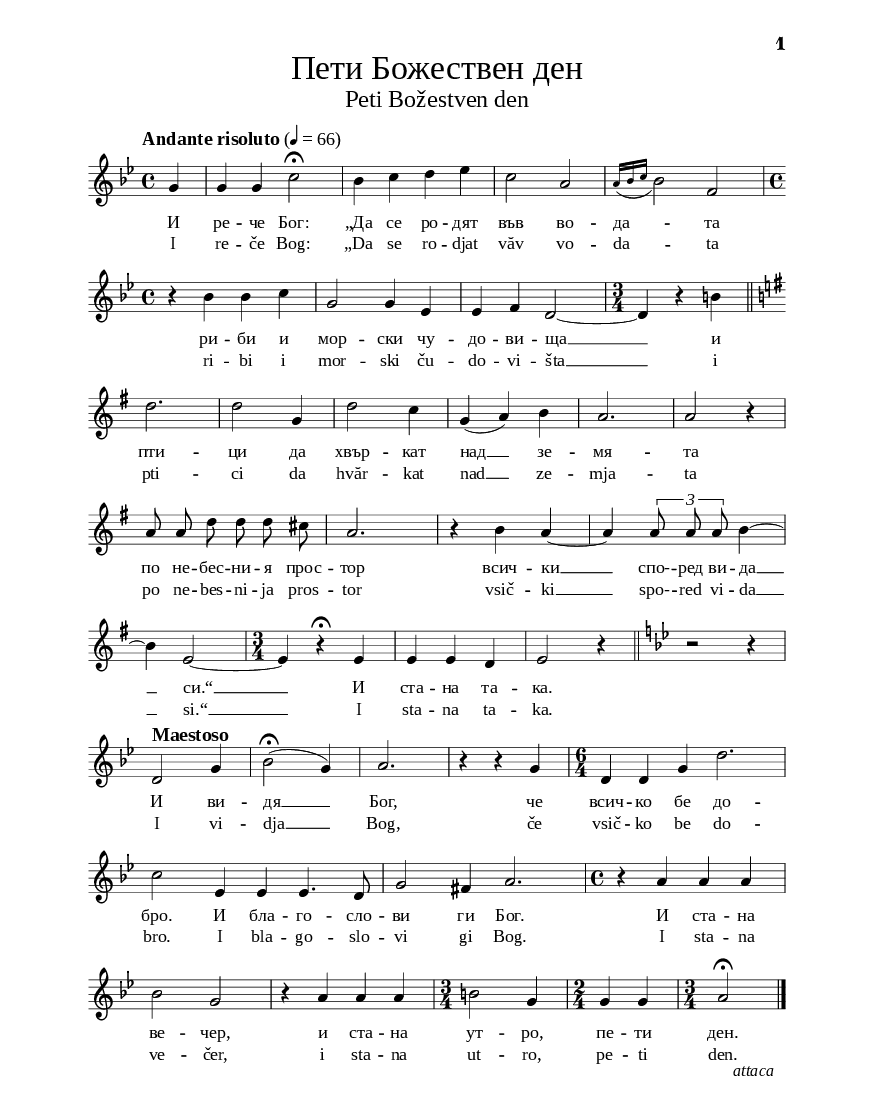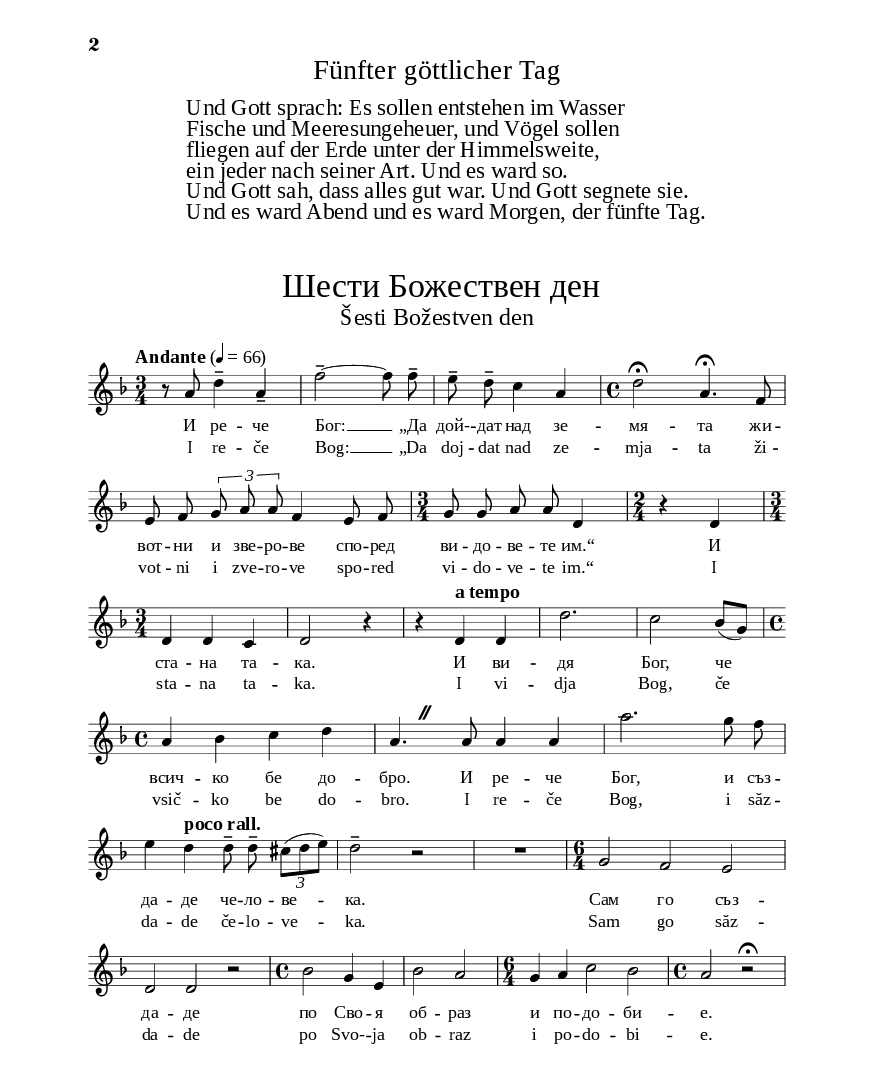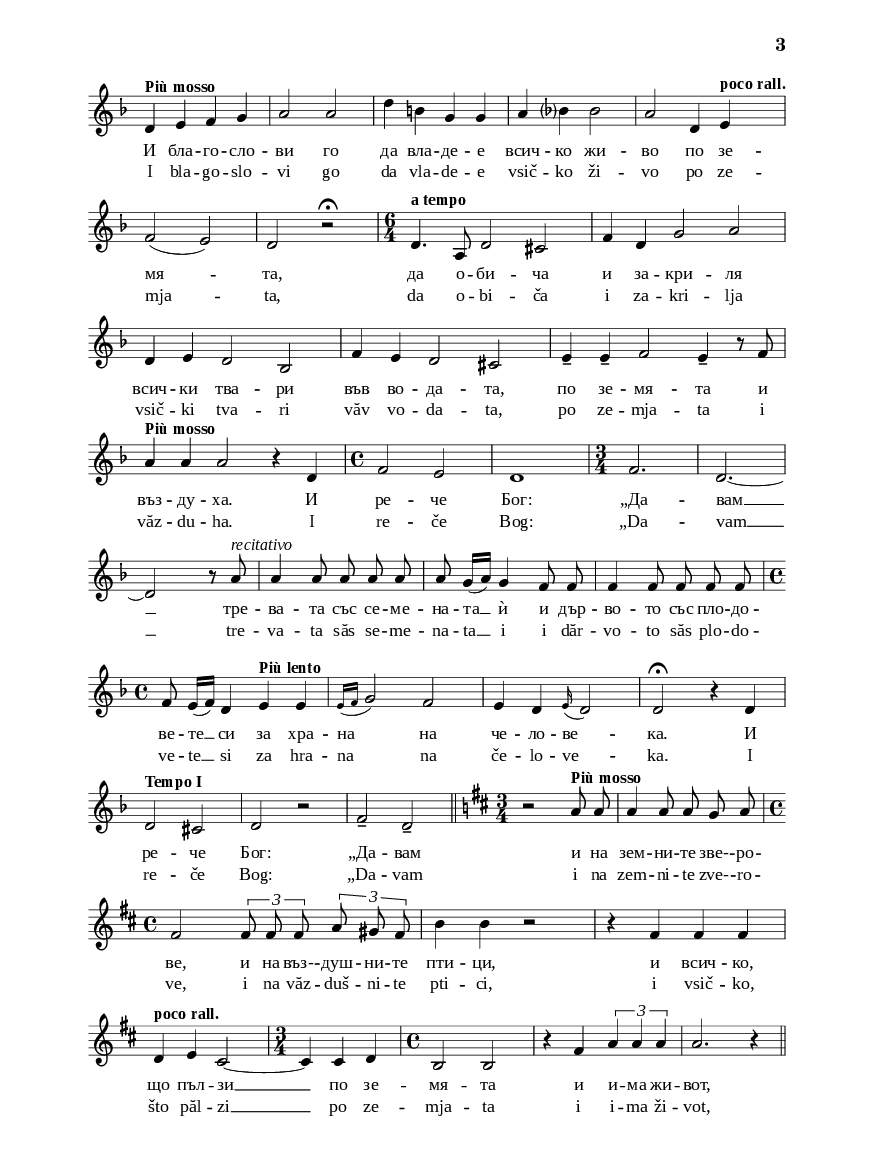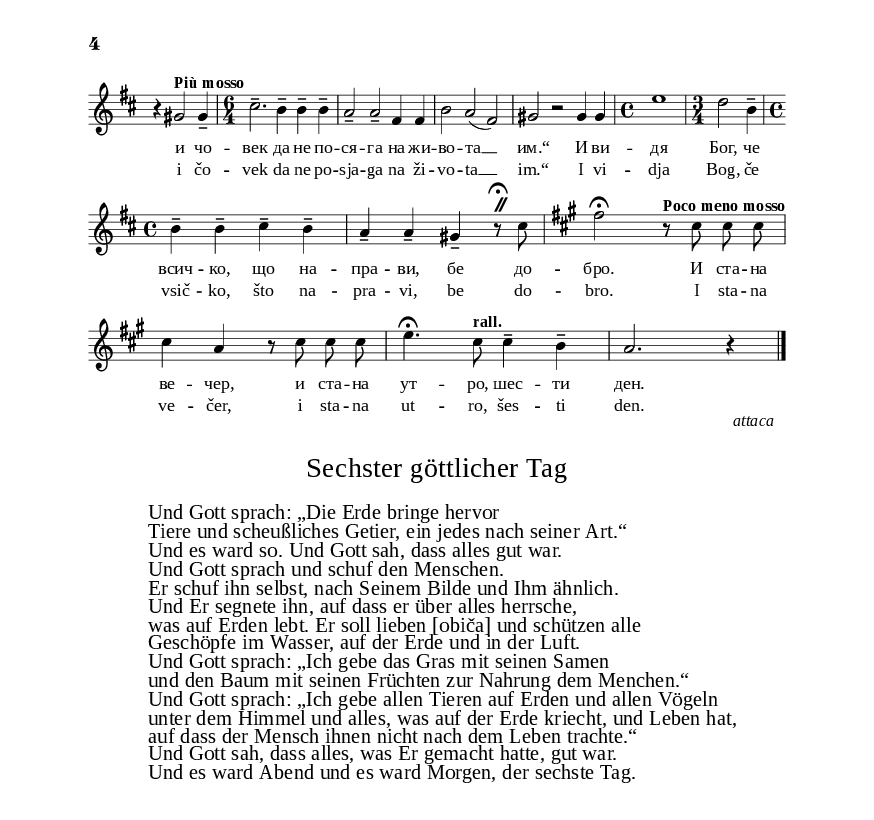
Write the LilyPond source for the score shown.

\version "2.24.2"

% include paper part and global functions
\include "include/globals.ily"

\bookpart {
  \label #'ref195
  \tocItem \markup "     Пети Божествен ден – Peti Božestven den "
  \include "include/bookpart-paper.ily"
  \score {
    \include "include/score-layout.ily"

    \new Voice \absolute {
      \clef treble
      \key g \minor
      \time 4/4
      \tempoFunc "Andante risoluto" 4 "66"
      \autoBeamOff
      \partial 4
      g'4
      | % 146
      g'4 g'4 c''2 ^\fermata | % 147
      bes'4  c''4  d''4  es''4 | % 148
      c''2 a'2 | % 149
      \acciaccatura {  a'16 [ bes' c''] } bes'2 f'2 |
      \time 4/4
      r4  bes'4  bes'4  c''4 | % 151
      g'2 g'4 es'4 | % 152
      es'4 f'4 d'2 ~ | % 153
      \time 3/4  | % 153
      d'4 r4  b'4 \bar "||"
      \break | % 154
      \key g \major | % 154
      d''2. | % 155
      d''2 g'4 | % 156
      d''2  c''4 | % 157
      g'4 ( a'4 )  b'4 | % 158
      a'2. | % 159
      a'2 r4 \break |
      a'8 a'8  d''8  d''8  d''8
      cis''8 | % 161
      a'2. | % 162
      r4  b'4 a'4 ~ | % 163
      a'4 %\once \omit TupletBracket
      \times 2/3  {
        a'8 a'8 a'8
      }
      b'4 ~ \break | % 164
      b'4 e'2 ~  | % 165
      \time 3/4 e'4 r4 ^\fermata e'4 | % 166
      e'4 e'4 d'4 | % 167
      e'2 r4 \bar "||"
      \key bes \major | % 168
      r2 r4 | \break % 169
      \tempo "Maestoso" d'2 g'4 |

      bes'2 ( ^\fermata g'4 ) | % 171
      a'2. | % 172
      r4 r4 g'4 | % 173
      \time 6/4  | % 173
      d'4 d'4 g'4  d''2. \break | % 174
      c''2 es'4 es'4 es'4. d'8 | % 175
      g'2 fis'4 a'2. | % 176
      \time 4/4  | % 176
      r4 a'4 a'4 a'4 | \break % 177
      bes'2 g'2 | % 178
      r4 a'4 a'4 a'4 | % 179
      \time 3/4  | % 179
      b'2 g'4 |
      \time 2/4  |
      g'4 g'4 | % 181
      \time 3/4 | % 181
      a'2 \fermata \bar "|."
    }

    \addlyrics {
      И ре -- че Бог:
      „Да се ро -- дят във во --
      да -- та ри -- би и мор -- ски
      чу -- до -- ви -- ща __  и пти -- ци
      да хвър -- кат над __  зе -- мя --
      та по не -- бес -- ни -- я прос --
      тор всич -- ки __  "спо-" -- ред ви --
      да __ си.“ __  И ста -- на та --
      ка. И ви -- дя __  Бог, че всич --
      ко бе до -- бро. И бла -- го --
      сло -- ви ги Бог. И ста -- на ве
      -- чер, и ста -- на ут -- ро, пе --
      ти ден.}
       \addlyrics {
      I re -- če Bog:
      „Da se ro -- djat văv vo --
      da -- ta ri -- bi i mor -- ski
      ču -- do -- vi -- šta __ i pti -- ci
      da hvăr -- kat nad __  ze -- mja --
      ta po ne -- bes -- ni -- ja pros --
      tor vsič -- ki __  "spo-" -- red vi --
      da __ si.“  __ I sta -- na ta --
      ka. I vi -- dja __  Bog, če vsič --
      ko be do -- bro. I bla -- go --
      slo -- vi gi Bog. I sta -- na ve
      -- čer, i sta -- na ut -- ro, pe --
      ti den.}


        \header {
          title = \titleFunc "Пети Божествен ден" "Peti Božestven den"
        }

        \midi{}

      } % score

      \markup \raise #2.8 \override #'(baseline-skip . 2) {
        \column {
          \fill-line \italic { "" "" \concat {"attaca" "   " }}
        }
      }

      \pageBreak

      % include foreign translation(s) of the song
      \version "2.24.4"

\markup \fill-line { \fontsize #deTitleFontSize "Fünfter göttlicher Tag" }
\markup \null
\markup \null
\markup \abs-fontsize #11 \override #`(baseline-skip . ,bgCoupletBaselineSkip) {
  \fill-line {
    \hspace #0.1
    \column {
      \line {
        \bold "  "
        \column {
         "Und Gott sprach: Es sollen entstehen im Wasser"
         "Fische und Meeresungeheuer, und Vögel sollen"
         "fliegen auf der Erde unter der Himmelsweite,"
         "ein jeder nach seiner Art. Und es ward so. "
         "Und Gott sah, dass alles gut war. Und Gott segnete sie."
         "Und es ward Abend und es ward Morgen, der fünfte Tag."
        }
      }
      
    }\hspace #0.1
  }
}


      \markup \empty-three

        \label #'ref195
  \tocItem \markup "     Шести Божествен ден – Šesti Božestven den "

      \include "include/bookpart-paper.ily"
      \score {
        \include "include/score-layout.ily"

        \new Voice \absolute {
          \clef treble
          \key d \minor
          \time 3/4
          \tempoFunc "Andante" 4 "66"
          \autoBeamOff
          r8 a'8  d''4 -- a'4 --
          | % 183
          f''2 ~ --  f''8  f''8 -- | % 184
          e''8 --  d''8 --  c''4 a'4 | % 185
          \time 4/4  | % 185
          d''2 ^\fermata a'4. ^\fermata f'8 \break | % 186
          e'8 f'8
          \times 2/3  {
            g'8  a'8 a'8
          }
          f'4 e'8 f'8 | % 187
          \time 3/4  | % 187
          g'8 g'8 a'8 a'8 d'4 | % 188
          \time 2/4  | % 188
          r4 d'4  \break | % 189
          \time 3/4  | % 189
          d'4 d'4 c'4 |
          d'2 r4 | % 191
          r4 \tempo "a tempo" d'4  d'4 | % 192
          d''2. | % 193
          c''2 bes'8 ( [ g'8 ) ] \break | % 194
          \time 4/4  | % 194
          a'4  bes'4  c''4  d''4  | % 195

          a'4.^\markup {
            \concat { "       " \musicglyph #"scripts.caesura.straight"}
          } a'8 a'4 a'4 | % 196
          a''2.  g''8 f''8 \break | % 197
          e''4 \tempo "poco rall." d''4
          d''8 --  d''8 -- \once \omit TupletBracket
          \times 2/3  {
            cis''8 ( [  d''8  e''8 ) ]
          } |
          d''2  -- r2 | % 199
          R1 |
          \time 6/4  |
          g'2 f'2 e'2 \break | % 201
          d'2 d'2 r2  | % 202
          \time 4/4  | % 202
          bes'2 g'4 e'4 | % 203
          bes'2 a'2 | % 204
          \time 6/4  | % 204
          g'4 a'4  c''2  bes'2 | % 205
          \time 4/4  | % 205
          a'2 r2 ^\fermata \break | % 206
          d'4 ^\markup{ \bold {Più mosso} } e'4 f'4
          g'4 | % 207
          a'2 a'2 | % 208
          d''4  b'4 g'4 g'4 | % 209
          a'4  bes'?4  bes'2 |
          a'2 d'4 e'4  ^\markup{ \bold {poco rall.} } \break  | % 211
          f'2 ( e'2 ) | % 212
          d'2 r2 ^\fermata | % 213
          \time 6/4  | % 213
          d'4. ^\markup{ \bold {a tempo} } a8 d'2
          cis'2 | % 214
          f'4 d'4 g'2 a'2 \break | % 215
          d'4 e'4 d'2 bes2 | % 216
          f'4 e'4 d'2 cis'2 | % 217
          e'4 -- e'4 -- f'2 e'4 -- r8
          f'8 \break | % 218
          a'4 ^\markup{ \bold {Più mosso} } a'4 a'2 r4
          d'4 | % 219
          \time 4/4  | % 219
          f'2 e'2 |
          d'1  | % 221
          \time 3/4  | % 221
          f'2. | % 222
          d'2. ~ \break | % 223
          d'2 r8 a'8 ^\markup{ \italic {recitativo} } | % 224
          a'4 a'8 a'8 a'8 a'8 | % 225
          a'8 g'16 ( [ a'16 ) ] g'4 f'8
          f'8 | % 226
          f'4 f'8 f'8 f'8 f'8 \break | % 227
          \time 4/4  | % 227
          f'8 e'16 ( [ f'16 ) ] d'4 e'4 ^\markup{ \bold {Più lento} }  e'4 |
          \grace { e'16 [ ( f' ]  } g'2 ) f'2 |
          e'4 d' \grace {
            e'16 (} d'2 ) |
            d'2 \fermata r4 d'4 |
            d'2 ^\markup{ \bold {Tempo I} } cis'2 | % 232
            d'2 r2 | % 233
            f'2 -- d'2 -- | \bar "||" % 234
            \time 3/4  | % 234
            \key d \major r2 a'8 ^\markup{ \bold {Più mosso} } a'8  | % 235
            a'4 a'8 a'8 g'8 a'8 \break | % 236
            \time 4/4  | % 236
            fis'2
            \times 2/3  {
              fis'8  fis'8 fis'8
            }
            \times 2/3  {
              a'8  gis'8 fis'8
            }
            

           | % 237
            b'4  b'4 r2  | % 238
            r4 fis'4 fis'4 fis'4  | \break % 239
            d'4 ^\markup{ \bold {poco rall.} } e'4 cis'2~ |
            \time 3/4  |
            cis'4 cis'4 d'4 | % 241
            \time 4/4  | % 241
            b2 b2 | % 242
            r4 fis'4 \times 2/3 {
              a'4 a'4 a'4
            }
            | % 243
            a'2. r4 \break | \bar "||"% 244
            r4 gis'2 ^\markup{ \bold {Più mosso} } gis'4 -- | % 245
            \time 6/4  | % 245
            cis''2. --  b'4 --  b'4 --  b'4
            -- | % 246
            a'2 -- a'2 -- fis'4 fis'4
            | % 247
            b'2 a'2 ( fis'2 ) | % 248
            gis'2 r2 gis'4 gis'4 | % 249
            \time 4/4  | % 249
            e''1 |
            \time 3/4  |
            d''2  b'4 -- | % 251
            \time 4/4  | \break % 251
            b'4 --  b'4 --  cis''4 --  b'4
            -- | % 252
            a'4 -- a'4 -- gis'4 -- r8
            ^\markup {
              \musicglyph #"scripts.caesura.straight"
            }
            ^\fermata
            cis''8  |  % 253
             \key a \major 
            fis''2 ^\fermata r8  ^\markup{ \bold {Poco meno mosso} } cis''8
            cis''8  cis''8  \break | % 254
            cis''4 a'4 r8  cis''8  cis''8
            cis''8 | % 255
            e''4. ^\fermata  cis''8 ^\markup{ \bold {rall.} }
            cis''4 --  b'4 -- | % 256
            a'2. r4 \bar "|."


          }
          \addlyrics {
            И ре -- че Бог: __  „Да
            "дой-" -- дат над зе -- мя -- та жи --
            вот -- ни и зве -- ро -- ве спо --
            ред ви -- до -- ве -- те им.“ И
            ста -- на та -- ка. И ви -- дя Бог,
            че  всич -- ко бе до -- бро. И
            ре -- че Бог, и съз -- да -- де че
            -- ло -- ве --  ка. Сам го съз
            -- да -- де по Сво -- я об -- раз и
            по -- до -- би -- е. И бла -- го --
            сло -- ви го да вла -- де -- е
            всич -- ко жи -- во по зе -- мя
            -- та, да о -- би -- ча и за --
            кри -- ля всич -- ки тва -- ри във
            во -- да -- та, по зе -- мя -- та и
            въз -- ду -- ха. И ре -- че Бог:
            „Да -- вам  __ тре -- ва -- та
            със се -- ме -- на -- та __  ѝ и
            дър -- во -- то със пло -- до -- ве
            -- те __  си за хра --
            на на че -- ло --  ве -- ка. И ре --
            че Бог: „Да -- вам и на зем --
            ни -- те "зве-" -- ро -- ве, и на "въз-"
            -- душ -- ни -- те пти -- ци, и всич
            -- ко, що пъл -- зи __ по зе -- мя
            -- та и и -- ма жи -- вот, и чо --
            век да не по -- ся -- га на жи --
            во -- та __ им.“ И ви -- дя Бог,
            че всич -- ко, що на -- пра -- ви,
            бе до -- бро. И ста -- на ве --
            чер, и ста -- на ут -- ро, шес --
            ти ден.
          }
                   \addlyrics {
            I re -- če Bog: __  „Da
            doj -- dat nad ze -- mja -- ta ži --
            vot -- ni i zve -- ro -- ve spo --
            red vi -- do -- ve -- te im.“ I
            sta -- na ta -- ka. I vi -- dja Bog,
            če  vsič -- ko be do -- bro. I
            re -- če Bog, i săz -- da -- de če
            -- lo -- ve --  ka. Sam go săz
            -- da -- de po "Svo-" -- ja ob -- raz i
            po -- do -- bi -- e. I bla -- go --
            slo -- vi go da vla -- de -- e
            vsič -- ko ži -- vo po ze -- mja
            -- ta, da o -- bi -- ča i za --
            kri -- lja vsič -- ki tva -- ri văv
            vo -- da -- ta, po ze -- mja -- ta i
            văz -- du -- ha. I re -- če Bog:
            „Da -- vam  __ tre -- va -- ta
            săs se -- me -- na -- ta __  i i
            dăr -- vo -- to săs plo -- do -- ve
            -- te __  si za hra --
            na na če -- lo --  ve -- ka. I re --
            če Bog: „Da -- vam i na zem --
            ni -- te "zve-" -- ro -- ve, i na văz
            -- duš -- ni -- te pti -- ci, i vsič
            -- ko, što păl -- zi __ po ze -- mja
            -- ta i i -- ma ži -- vot, i čo --
            vek da ne po -- sja -- ga na ži --
            vo -- ta __ im.“ I vi -- dja Bog,
            če vsič -- ko, što na -- pra -- vi,
            be do -- bro. I sta -- na ve --
            čer, i sta -- na ut -- ro, šes --
            ti den.
          }


          \header {
            title = \titleFunc " Шести Божествен ден" "Šesti Božestven den"
          }

          \midi{}

        } % score

        \markup \raise #2.8 \override #'(baseline-skip . 2) {
          \column {
            \fill-line \italic { "" "" \concat {"attaca" "   " }}
          }
        }

        \markup \empty-one

        % include foreign translation(s) of the song
        \version "2.24.4"

\markup \fill-line { \fontsize #deTitleFontSize "Sechster göttlicher Tag" }
\markup \null
\markup \null
\markup \abs-fontsize #10 {
  \fill-line {
  \override #`(baseline-skip . ,deCoupletBaselineSkip)

  \column {
    \line { " " }


\line { " "Und Gott sprach: „Die Erde bringe hervor }

\line { " " Tiere und scheußliches Getier, ein jedes nach seiner Art.“ }

\line { " " Und es ward so. Und Gott sah, dass alles gut war. }

\line { " " Und Gott sprach und schuf den Menschen. }

\line { " "Er schuf ihn selbst, nach Seinem Bilde und Ihm ähnlich. }

\line { " "Und Er segnete ihn, auf dass er über alles herrsche, }

\line { " "was auf Erden lebt. Er soll lieben [običa] und schützen alle }

\line { " "Geschöpfe im Wasser, auf der Erde und in der Luft. }

\line { " " Und Gott sprach: „Ich gebe das Gras mit seinen Samen}

\line { " " und den Baum mit seinen Früchten zur Nahrung dem Menchen.“ }

\line { " "Und Gott sprach: „Ich gebe allen Tieren auf Erden und allen Vögeln}

\line { " " unter dem Himmel und alles, was auf der Erde kriecht, und Leben hat,}

\line { " "  auf dass der Mensch ihnen nicht nach dem Leben trachte.“ }

\line { " " Und Gott sah, dass alles, was Er gemacht hatte, gut war.  }

\line { " " Und es ward Abend und es ward Morgen, der sechste Tag.}
  }
  }
}


      } % bookpart

      % Più mosso
      %
